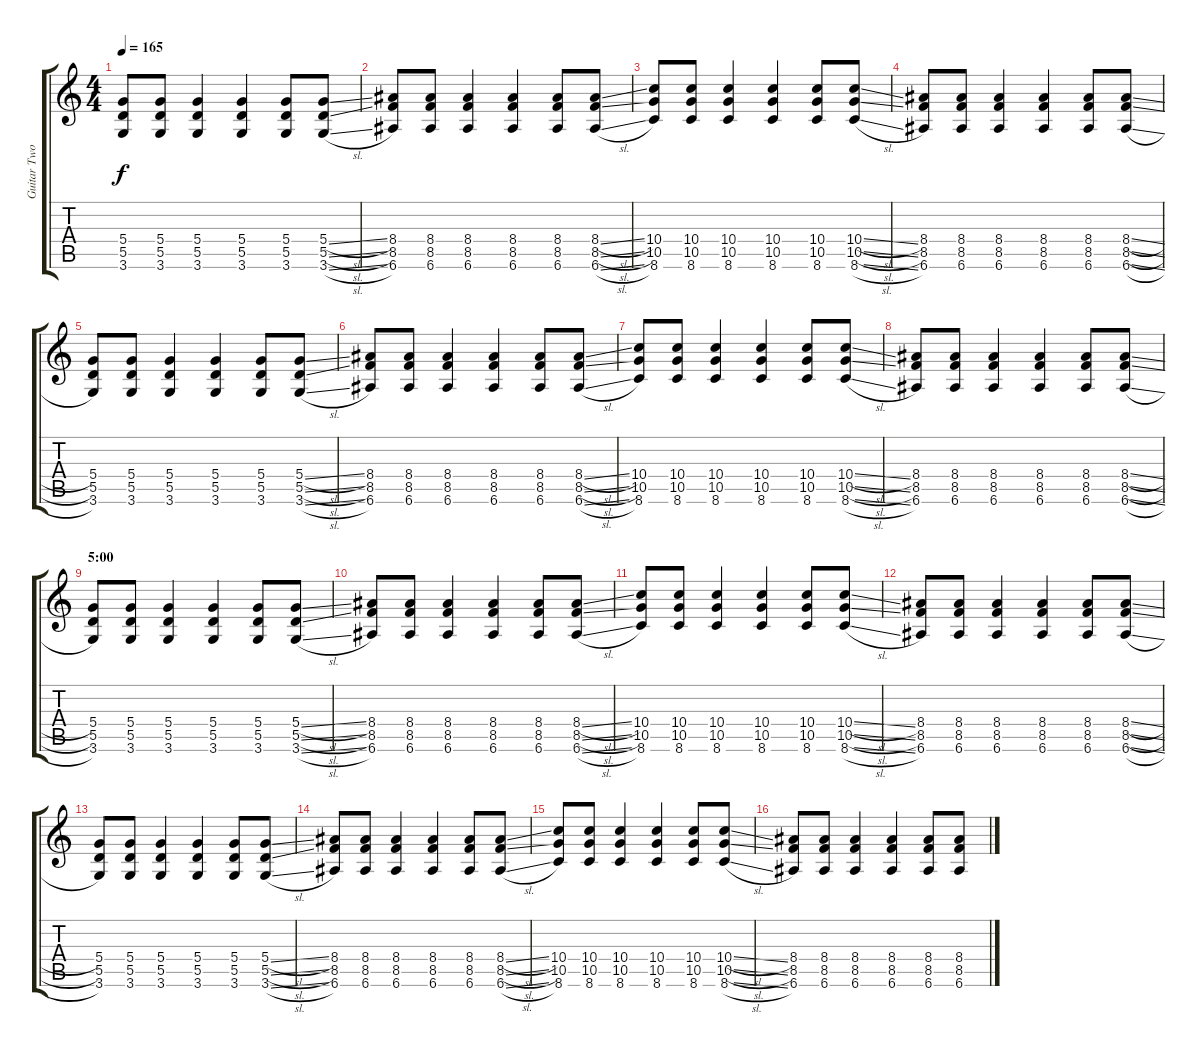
\track ("Guitar Two" "Guitar Two") {instrument overdrivenguitar}
\staff {score tabs}
\tuning (E4 B3 G3 D3 A2 E2) {hide}
\ts (4 4)
\section ("" "")
\tempo 165
\clef g2
\ks c
(5.4 5.5 3.6).8{dy f} (5.4 5.5 3.6).8 (5.4 5.5 3.6).4 (5.4 5.5 3.6).4 (5.4 5.5 3.6).8 (5.4{sl} 5.5{sl} 3.6{sl}).8 |
(8.4 8.5 6.6).8 (8.4 8.5 6.6).8 (8.4 8.5 6.6).4 (8.4 8.5 6.6).4 (8.4 8.5 6.6).8 (8.4{sl} 8.5{sl} 6.6{sl}).8 |
(10.4 10.5 8.6).8 (10.4 10.5 8.6).8 (10.4 10.5 8.6).4 (10.4 10.5 8.6).4 (10.4 10.5 8.6).8 (10.4{sl} 10.5{sl} 8.6{sl}).8 |
(8.4 8.5 6.6).8 (8.4 8.5 6.6).8 (8.4 8.5 6.6).4 (8.4 8.5 6.6).4 (8.4 8.5 6.6).8 (8.4{sl} 8.5{sl} 6.6{sl}).8 |
(5.4 5.5 3.6).8 (5.4 5.5 3.6).8 (5.4 5.5 3.6).4 (5.4 5.5 3.6).4 (5.4 5.5 3.6).8 (5.4{sl} 5.5{sl} 3.6{sl}).8 |
(8.4 8.5 6.6).8 (8.4 8.5 6.6).8 (8.4 8.5 6.6).4 (8.4 8.5 6.6).4 (8.4 8.5 6.6).8 (8.4{sl} 8.5{sl} 6.6{sl}).8 |
(10.4 10.5 8.6).8 (10.4 10.5 8.6).8 (10.4 10.5 8.6).4 (10.4 10.5 8.6).4 (10.4 10.5 8.6).8 (10.4{sl} 10.5{sl} 8.6{sl}).8 |
(8.4 8.5 6.6).8 (8.4 8.5 6.6).8 (8.4 8.5 6.6).4 (8.4 8.5 6.6).4 (8.4 8.5 6.6).8 (8.4{sl} 8.5{sl} 6.6{sl}).8 |
\section ("" "5:00")
(5.4 5.5 3.6).8 (5.4 5.5 3.6).8 (5.4 5.5 3.6).4 (5.4 5.5 3.6).4 (5.4 5.5 3.6).8 (5.4{sl} 5.5{sl} 3.6{sl}).8 |
(8.4 8.5 6.6).8 (8.4 8.5 6.6).8 (8.4 8.5 6.6).4 (8.4 8.5 6.6).4 (8.4 8.5 6.6).8 (8.4{sl} 8.5{sl} 6.6{sl}).8 |
(10.4 10.5 8.6).8 (10.4 10.5 8.6).8 (10.4 10.5 8.6).4 (10.4 10.5 8.6).4 (10.4 10.5 8.6).8 (10.4{sl} 10.5{sl} 8.6{sl}).8 |
(8.4 8.5 6.6).8 (8.4 8.5 6.6).8 (8.4 8.5 6.6).4 (8.4 8.5 6.6).4 (8.4 8.5 6.6).8 (8.4{sl} 8.5{sl} 6.6{sl}).8 |
(5.4 5.5 3.6).8 (5.4 5.5 3.6).8 (5.4 5.5 3.6).4 (5.4 5.5 3.6).4 (5.4 5.5 3.6).8 (5.4{sl} 5.5{sl} 3.6{sl}).8 |
(8.4 8.5 6.6).8 (8.4 8.5 6.6).8 (8.4 8.5 6.6).4 (8.4 8.5 6.6).4 (8.4 8.5 6.6).8 (8.4{sl} 8.5{sl} 6.6{sl}).8 |
(10.4 10.5 8.6).8 (10.4 10.5 8.6).8 (10.4 10.5 8.6).4 (10.4 10.5 8.6).4 (10.4 10.5 8.6).8 (10.4{sl} 10.5{sl} 8.6{sl}).8 |
(8.4 8.5 6.6).8 (8.4 8.5 6.6).8 (8.4 8.5 6.6).4 (8.4 8.5 6.6).4 (8.4 8.5 6.6).8 (8.4{sl} 8.5{sl} 6.6{sl}).8
